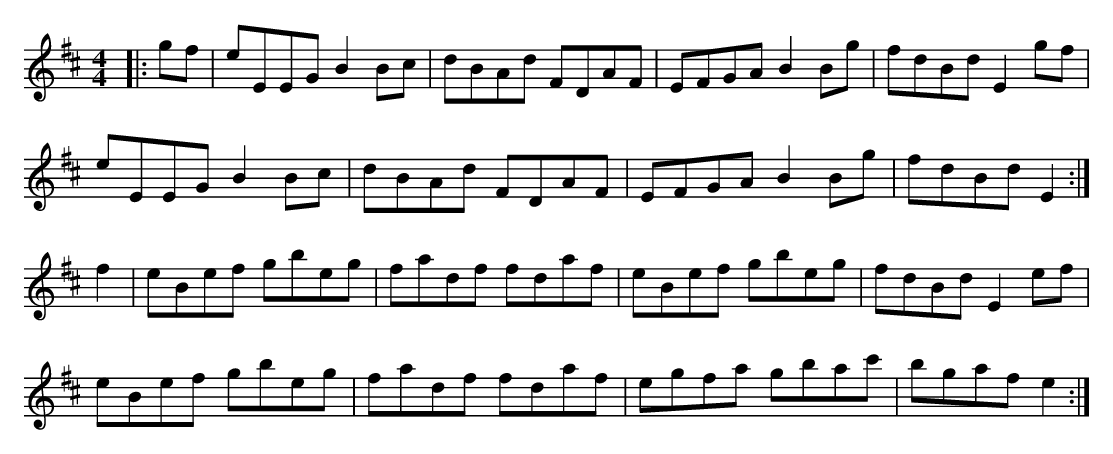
X:1
M:4/4
K:Edor
|:gf|eEEG B2Bc|dBAd FDAF|EFGA B2Bg|fdBd E2gf|
eEEG B2Bc|dBAd FDAF|EFGA B2Bg|fdBd E2:|
f2|eBef gbeg|fadf fdaf|eBef gbeg|fdBd E2ef|
eBef gbeg|fadf fdaf|egfa gbac'|bgaf e2:|
